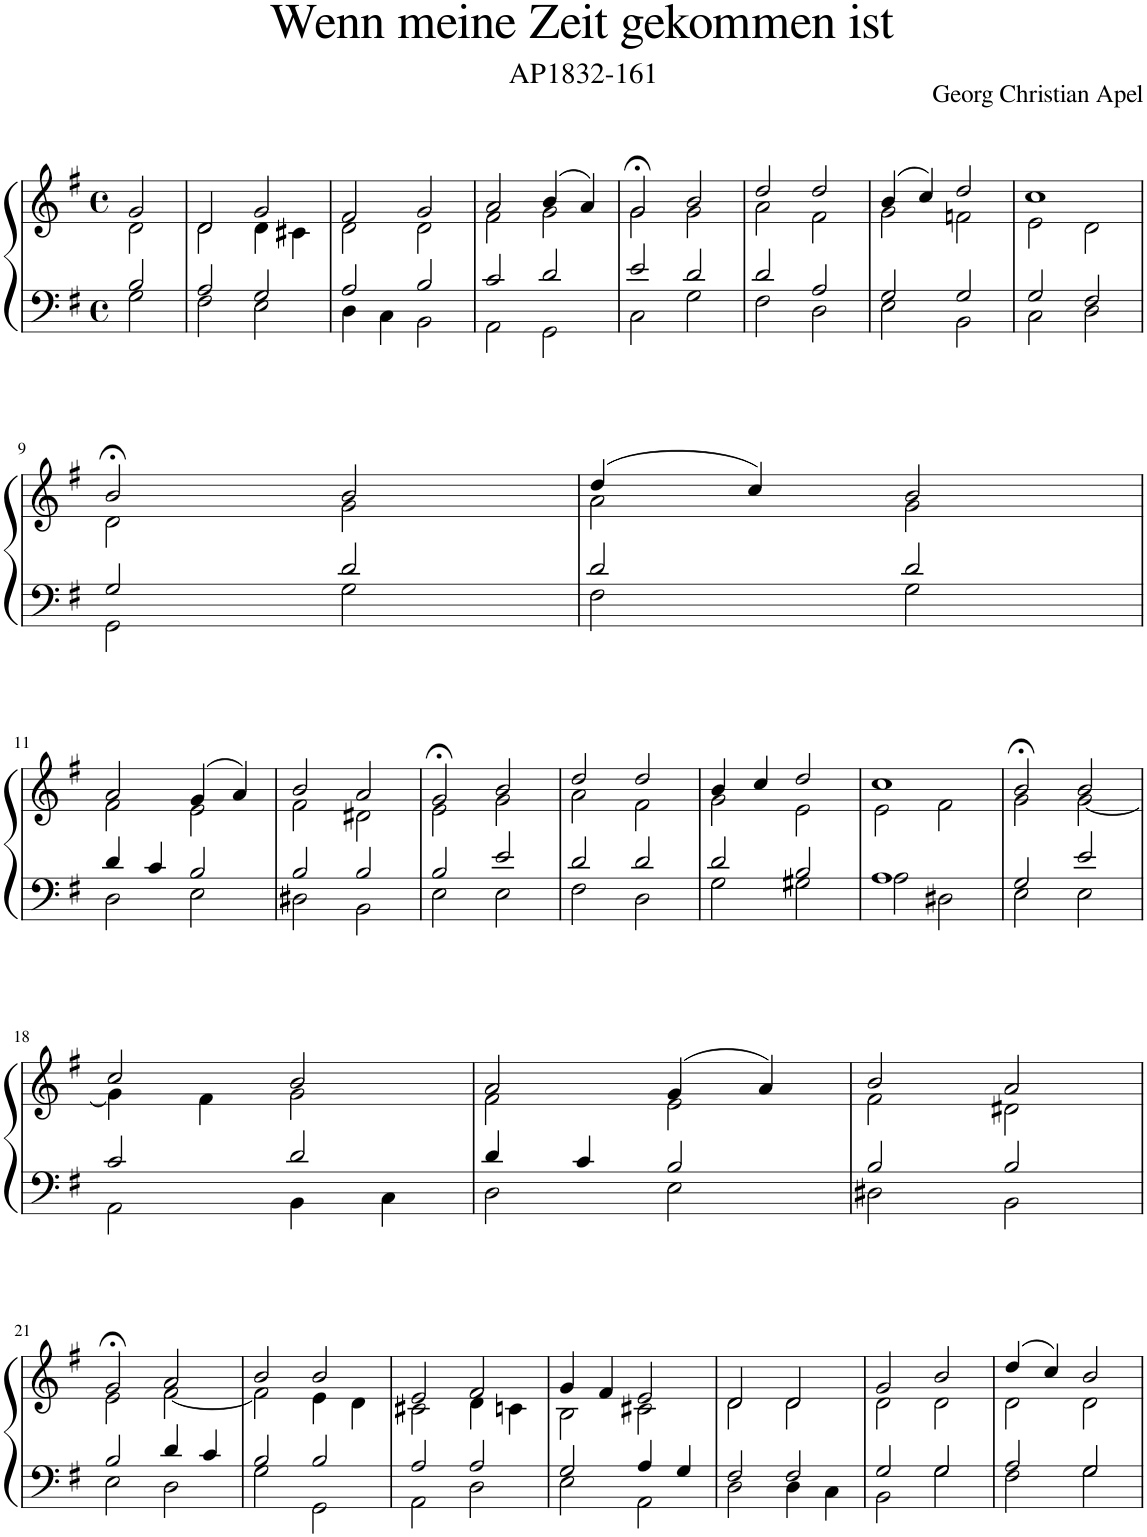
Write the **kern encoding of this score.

**kern	**kern
*part1	*part1
*staff2	*staff1
*I"Piano	*
*I'Pno.	*
*clefF4	*clefG2
*k[f#]	*k[f#]
*M4/4	*M4/4
*met(c)	*met(c)
=1	=1
*^	*^
2B/	2G\	2g/	2d\
=2	=2	=2	=2
2A/	2F#\	2d/	2d\
2G/	2E\	2g/	4d\
.	.	.	4c#X\
=3	=3	=3	=3
2A/	4D\	2f#/	2d\
.	4C\	.	.
2B/	2BB\	2g/	2d\
=4	=4	=4	=4
2c/	2AA\	2a/	2f#\
2d/	2GG\	(4b/	2g\
.	.	4a/)	.
=5	=5	=5	=5
2e/	2C\	2g;</	2g\
2d/	2G\	2b/	2g\
=6	=6	=6	=6
2d/	2F#\	2dd/	2a\
2A/	2D\	2dd/	2f#\
=7	=7	=7	=7
2G/	2E\	(4b/	2g\
.	.	4cc/)	.
2G/	2BB\	2dd/	2fn\
=8	=8	=8	=8
2G/	2C\	1cc	2e\
2F#/	2D\	.	2d\
!!LO:LB:g=z	!!
=9	=9	=9	=9
2G/	2GG\	2b;</	2d\
2d/	2G\	2b/	2g\
=10	=10	=10	=10
2d/	2F#\	(4dd/	2a\
.	.	4cc/)	.
2d/	2G\	2b/	2g\
!!LO:LB:g=z	!!
=11	=11	=11	=11
4d/	2D\	2a/	2f#\
4c/	.	.	.
2B/	2E\	(4g/	2e\
.	.	4a/)	.
=12	=12	=12	=12
2B/	2D#X\	2b/	2f#\
2B/	2BB\	2a/	2d#X\
=13	=13	=13	=13
2B/	2E\	2g;</	2e\
2e/	2E\	2b/	2g\
=14	=14	=14	=14
2d/	2F#\	2dd/	2a\
2d/	2D\	2dd/	2f#\
=15	=15	=15	=15
2d/	2G\	4b/	2g\
.	.	4cc/	.
2B/	2G#X\	2dd/	2e\
=16	=16	=16	=16
1A	2A\	1cc	2e\
.	2D#X\	.	2f#\
=17	=17	=17	=17
2G/	2E\	2b;</	2g\
2e/	2E\	2b/	[2g\
!!LO:LB:g=z	!!
=18	=18	=18	=18
2c/	2AA\	2cc/	4g\]
.	.	.	4f#\
2d/	4BB\	2b/	2g\
.	4C\	.	.
=19	=19	=19	=19
4d/	2D\	2a/	2f#\
4c/	.	.	.
2B/	2E\	(4g/	2e\
.	.	4a/)	.
=20	=20	=20	=20
2B/	2D#X\	2b/	2f#\
2B/	2BB\	2a/	2d#X\
!!LO:LB:g=z	!!
=21	=21	=21	=21
2B/	2E\	2g;</	2e\
4d/	2D\	2a/	[2f#\
4c/	.	.	.
=22	=22	=22	=22
2B/	2G\	2b/	2f#\]
2B/	2GG\	2b/	4e\
.	.	.	4d\
=23	=23	=23	=23
2A/	2AA\	2e/	2c#X\
2A/	2D\	2f#/	4d\
.	.	.	4cn\
=24	=24	=24	=24
2G/	2E\	4g/	2B\
.	.	4f#/	.
4A/	2AA\	2e/	2c#X\
4G/	.	.	.
=25	=25	=25	=25
2F#/	2D\	2d/	2d\
2F#/	4D\	2d/	2d\
.	4C\	.	.
=26	=26	=26	=26
2G/	2BB\	2g/	2d\
2G/	2G\	2b/	2d\
=27	=27	=27	=27
2A/	2F#\	(4dd/	2d\
.	.	4cc/)	.
2G/	2G\	2b/	2d\
*v	*v	*	*
*	*v	*v
=	=
*-	*-
